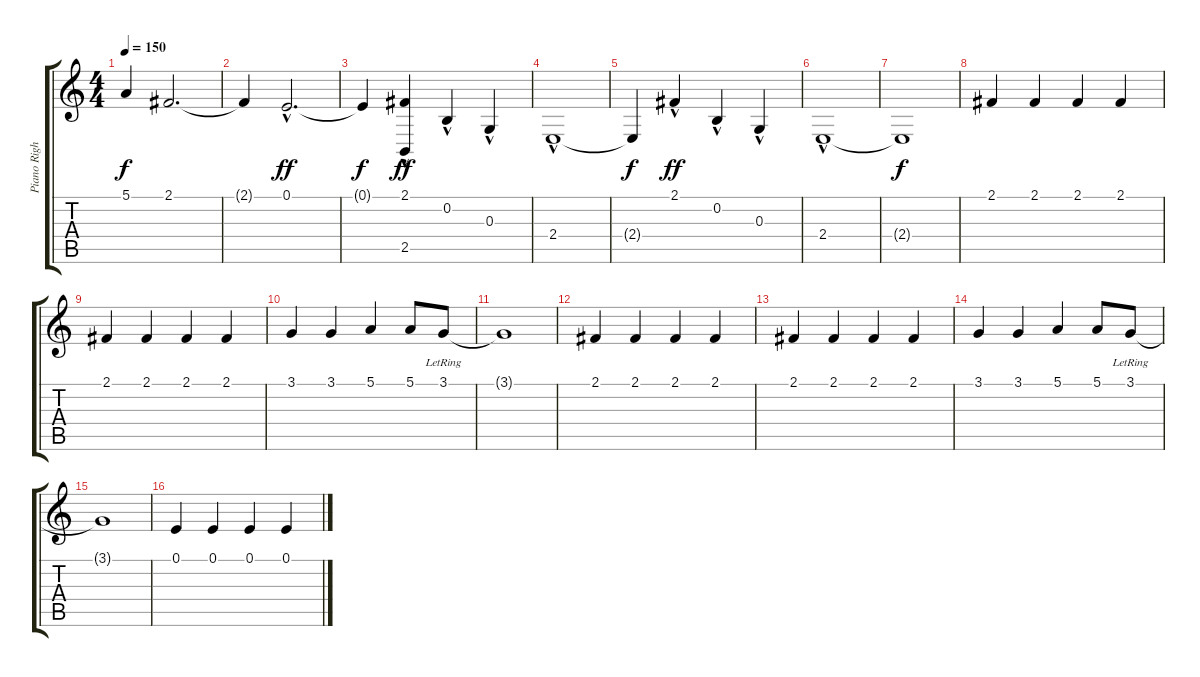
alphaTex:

\track ("Piano Right Hand" "Piano Righ") {instrument brightacousticpiano}
\staff {score tabs}
\tuning (E4 B3 G3 D3 A2 E2) {hide}
\ts (4 4)
\tempo 150
\clef g2
\ks c
5.1{t}.4{dy f} 2.1.2{d} |
2.1{t}.4 0.1{hac}.2{d dy ff} |
0.1{t}.4{dy f} (2.1{hac} 2.5{hac}).4{dy ff} 0.2{hac}.4 0.3{hac}.4 |
2.4{hac}.1 |
2.4{t}.4{dy f} 2.1{hac}.4{dy ff} 0.2{hac}.4 0.3{hac}.4 |
2.4{hac}.1 |
2.4{t}.1{dy f} |
2.1.4 2.1.4 2.1.4 2.1.4 |
2.1.4 2.1.4 2.1.4 2.1.4 |
3.1.4 3.1.4 5.1.4 5.1.8 3.1{lr}.8 |
3.1{t}.1 |
2.1.4 2.1.4 2.1.4 2.1.4 |
2.1.4 2.1.4 2.1.4 2.1.4 |
3.1.4 3.1.4 5.1.4 5.1.8 3.1{lr}.8 |
3.1{t}.1 |
0.1.4 0.1.4 0.1.4 0.1.4
